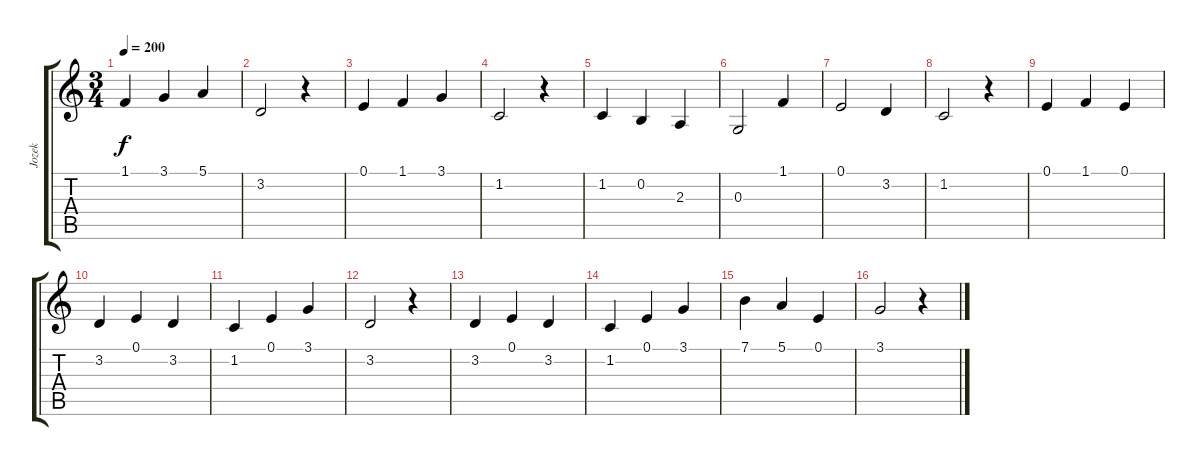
\track ("Jozek" "Jozek") {instrument trombone}
\staff {score tabs}
\tuning (E4 B3 G3 D3 A2 E2) {hide}
\ts (3 4)
\tempo 200
\clef g2
\ks c
1.1.4{dy f} 3.1.4 5.1.4 |
3.2.2 r.4 |
0.1.4 1.1.4 3.1.4 |
1.2.2 r.4 |
1.2.4 0.2.4 2.3.4 |
0.3.2 1.1.4 |
0.1.2 3.2.4 |
1.2.2 r.4 |
0.1.4 1.1.4 0.1.4 |
3.2.4 0.1.4 3.2.4 |
1.2.4 0.1.4 3.1.4 |
3.2.2 r.4 |
3.2.4 0.1.4 3.2.4 |
1.2.4 0.1.4 3.1.4 |
7.1.4 5.1.4 0.1.4 |
3.1.2 r.4
